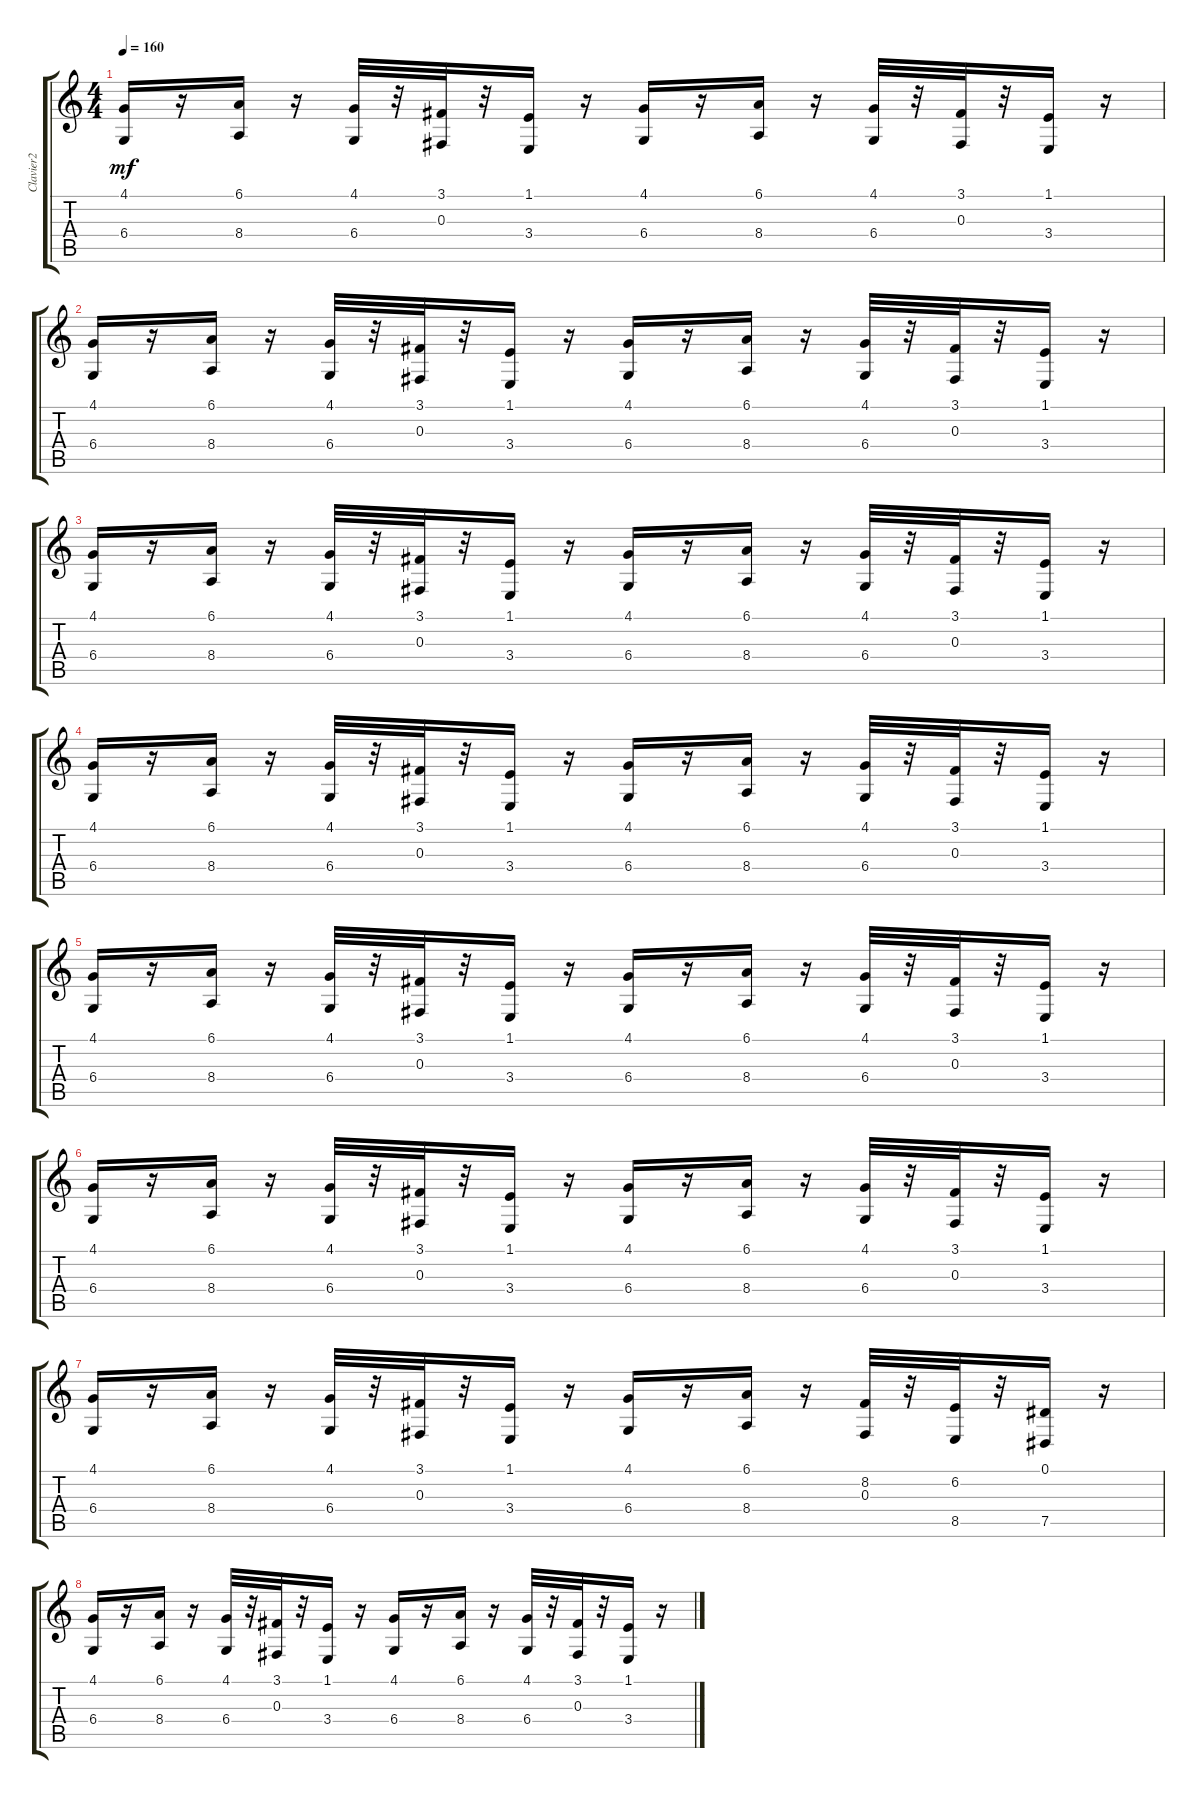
\track ("Clavier2" "Clavier2") {instrument stringensemble1}
\staff {score tabs}
\tuning (Eb4 Bb3 Gb3 Db3 Ab2 Eb2) {hide}
\ts (4 4)
\tempo 160
\clef g2
\ks c
(4.1 6.4).16{dy mf} r.16 (6.1 8.4).16 r.16 (4.1 6.4).32 r.32 (3.1 0.3).32 r.32 (1.1 3.4).16 r.16 (4.1 6.4).16 r.16 (6.1 8.4).16 r.16 (4.1 6.4).32 r.32 (3.1 0.3).32 r.32 (1.1 3.4).16 r.16 |
(4.1 6.4).16 r.16 (6.1 8.4).16 r.16 (4.1 6.4).32 r.32 (3.1 0.3).32 r.32 (1.1 3.4).16 r.16 (4.1 6.4).16 r.16 (6.1 8.4).16 r.16 (4.1 6.4).32 r.32 (3.1 0.3).32 r.32 (1.1 3.4).16 r.16 |
(4.1 6.4).16 r.16 (6.1 8.4).16 r.16 (4.1 6.4).32 r.32 (3.1 0.3).32 r.32 (1.1 3.4).16 r.16 (4.1 6.4).16 r.16 (6.1 8.4).16 r.16 (4.1 6.4).32 r.32 (3.1 0.3).32 r.32 (1.1 3.4).16 r.16 |
(4.1 6.4).16 r.16 (6.1 8.4).16 r.16 (4.1 6.4).32 r.32 (3.1 0.3).32 r.32 (1.1 3.4).16 r.16 (4.1 6.4).16 r.16 (6.1 8.4).16 r.16 (4.1 6.4).32 r.32 (3.1 0.3).32 r.32 (1.1 3.4).16 r.16 |
(4.1 6.4).16 r.16 (6.1 8.4).16 r.16 (4.1 6.4).32 r.32 (3.1 0.3).32 r.32 (1.1 3.4).16 r.16 (4.1 6.4).16 r.16 (6.1 8.4).16 r.16 (4.1 6.4).32 r.32 (3.1 0.3).32 r.32 (1.1 3.4).16 r.16 |
(4.1 6.4).16 r.16 (6.1 8.4).16 r.16 (4.1 6.4).32 r.32 (3.1 0.3).32 r.32 (1.1 3.4).16 r.16 (4.1 6.4).16 r.16 (6.1 8.4).16 r.16 (4.1 6.4).32 r.32 (3.1 0.3).32 r.32 (1.1 3.4).16 r.16 |
(4.1 6.4).16 r.16 (6.1 8.4).16 r.16 (4.1 6.4).32 r.32 (3.1 0.3).32 r.32 (1.1 3.4).16 r.16 (4.1 6.4).16 r.16 (6.1 8.4).16 r.16 (8.2 0.3).32 r.32 (6.2 8.5).32 r.32 (0.1 7.5).16 r.16 |
(4.1 6.4).16 r.16 (6.1 8.4).16 r.16 (4.1 6.4).32 r.32 (3.1 0.3).32 r.32 (1.1 3.4).16 r.16 (4.1 6.4).16 r.16 (6.1 8.4).16 r.16 (4.1 6.4).32 r.32 (3.1 0.3).32 r.32 (1.1 3.4).16 r.16
